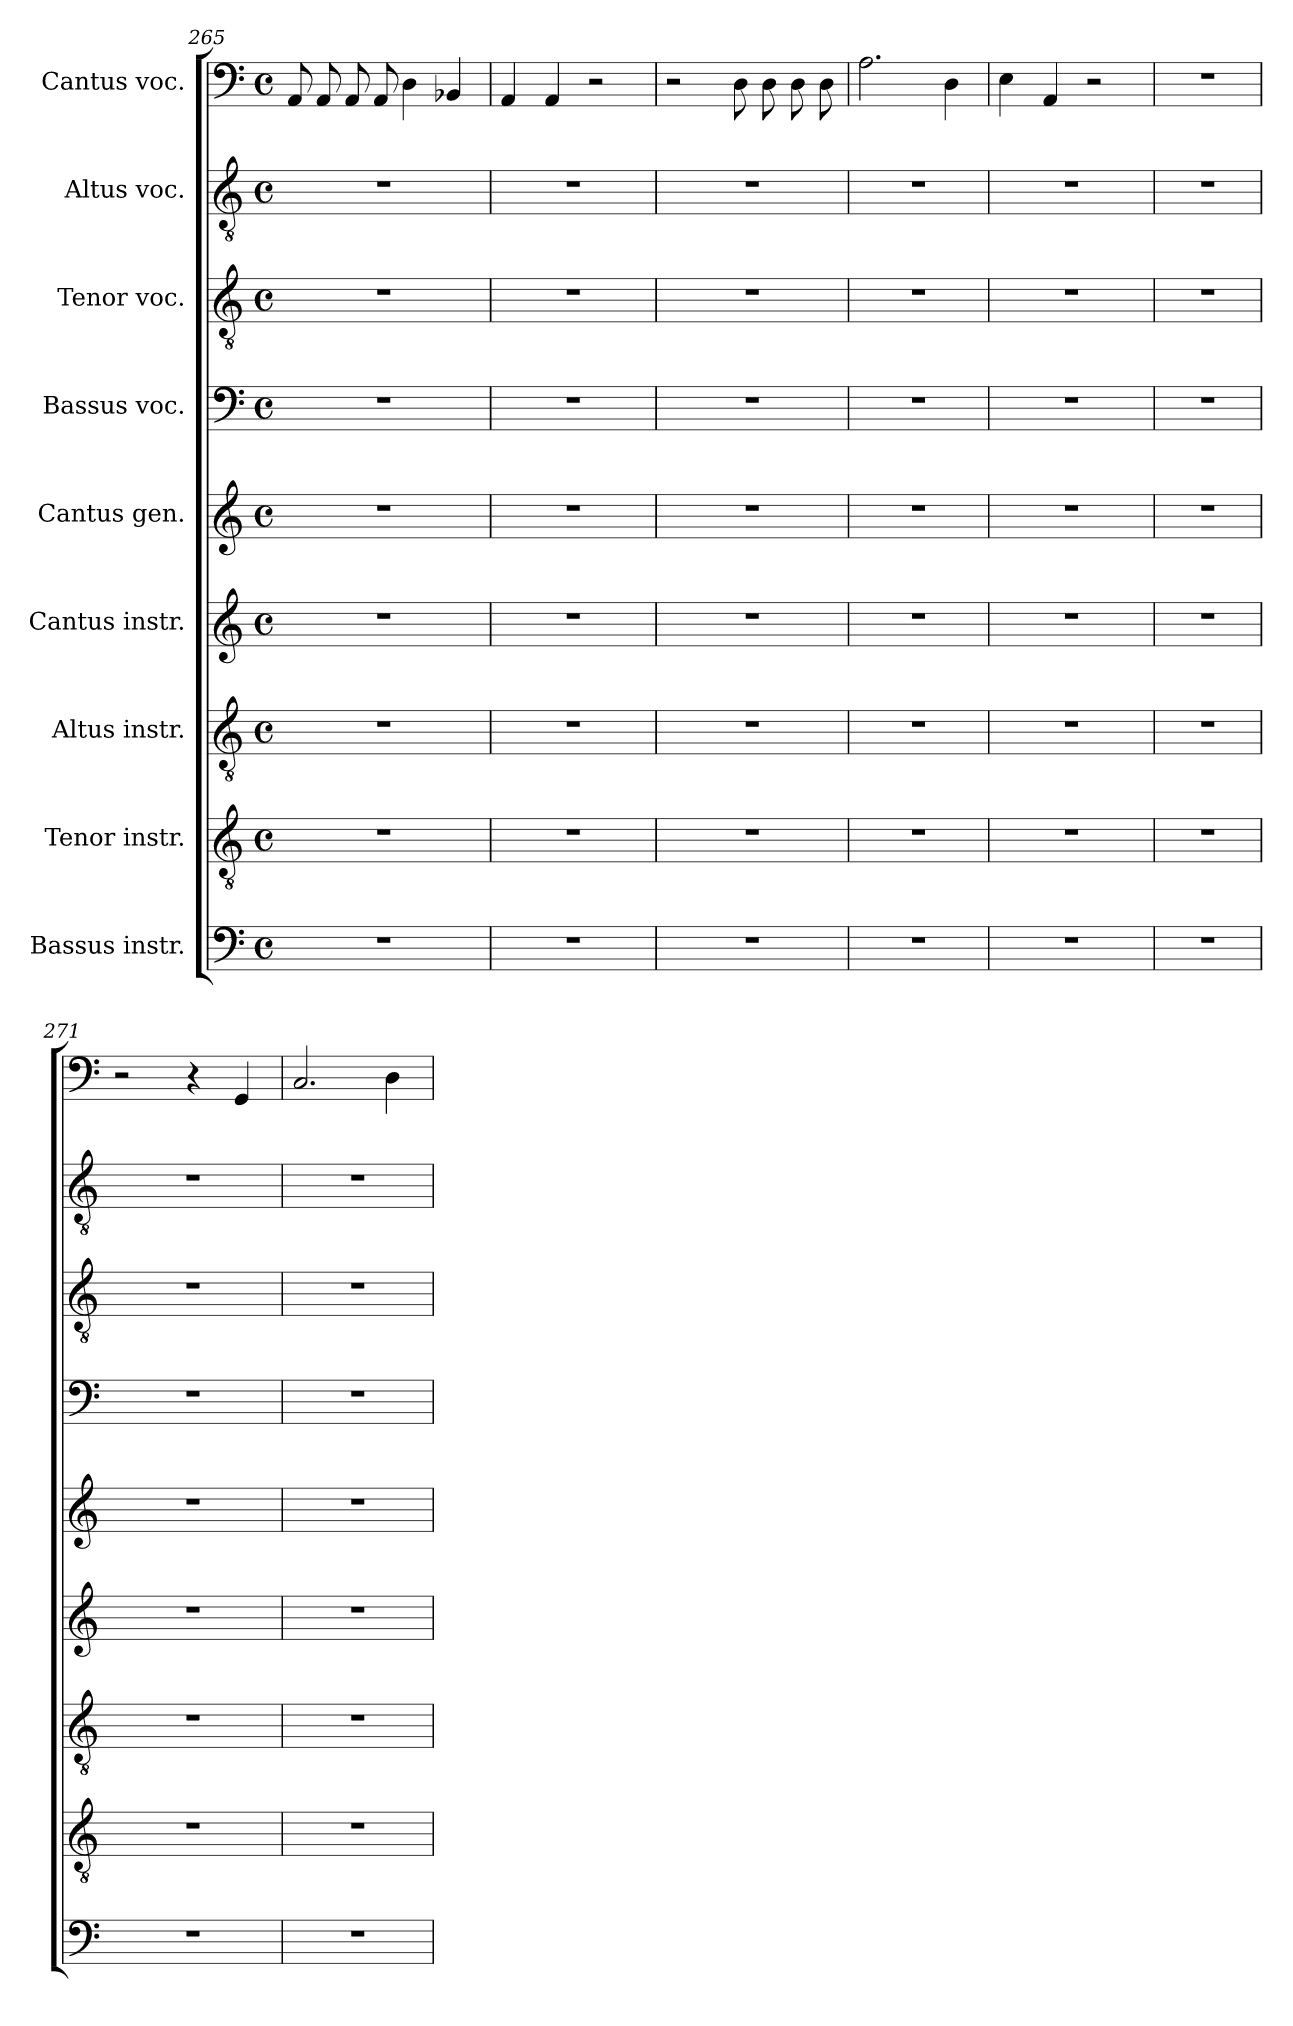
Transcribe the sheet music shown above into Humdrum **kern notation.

**kern	**kern	**kern	**kern	**kern	**kern	**kern	**kern	**kern
*part9	*part8	*part7	*part6	*part5	*part4	*part3	*part2	*part1
*staff9	*staff8	*staff7	*staff6	*staff5	*staff4	*staff3	*staff2	*staff1
*I"Bassus instr.	*I"Tenor instr.	*I"Altus instr.	*I"Cantus instr.	*I"Cantus gen.	*I"Bassus voc.	*I"Tenor voc.	*I"Altus voc.	*I"Cantus voc.
!!LO:LB:g=z
*clefF4	*clefGv2	*clefGv2	*clefG2	*clefG2	*clefF4	*clefGv2	*clefGv2	*clefF4
*k[]	*k[]	*k[]	*k[]	*k[]	*k[]	*k[]	*k[]	*k[]
*C:	*C:	*C:	*C:	*C:	*C:	*C:	*C:	*C:
*M4/4	*M4/4	*M4/4	*M4/4	*M4/4	*M4/4	*M4/4	*M4/4	*M4/4
*met(c)	*met(c)	*met(c)	*met(c)	*met(c)	*met(c)	*met(c)	*met(c)	*met(c)
=265	=265	=265	=265	=265	=265	=265	=265	=265
1r	1r	1r	1r	1r	1r	1r	1r	8AA/
.	.	.	.	.	.	.	.	8AA/
.	.	.	.	.	.	.	.	8AA/
.	.	.	.	.	.	.	.	8AA/
.	.	.	.	.	.	.	.	4D\
.	.	.	.	.	.	.	.	4BB-X/
=266	=266	=266	=266	=266	=266	=266	=266	=266
1r	1r	1r	1r	1r	1r	1r	1r	4AA/
.	.	.	.	.	.	.	.	4AA/
.	.	.	.	.	.	.	.	2r
=267	=267	=267	=267	=267	=267	=267	=267	=267
1r	1r	1r	1r	1r	1r	1r	1r	2r
.	.	.	.	.	.	.	.	8D\
.	.	.	.	.	.	.	.	8D\
.	.	.	.	.	.	.	.	8D\
.	.	.	.	.	.	.	.	8D\
=268	=268	=268	=268	=268	=268	=268	=268	=268
1r	1r	1r	1r	1r	1r	1r	1r	2.A\
.	.	.	.	.	.	.	.	4D\
=269	=269	=269	=269	=269	=269	=269	=269	=269
1r	1r	1r	1r	1r	1r	1r	1r	4E\
.	.	.	.	.	.	.	.	4AA/
.	.	.	.	.	.	.	.	2r
=270	=270	=270	=270	=270	=270	=270	=270	=270
1r	1r	1r	1r	1r	1r	1r	1r	1r
!!LO:LB:g=z
=271	=271	=271	=271	=271	=271	=271	=271	=271
1r	1r	1r	1r	1r	1r	1r	1r	2r
.	.	.	.	.	.	.	.	4r
.	.	.	.	.	.	.	.	4GG/
=272	=272	=272	=272	=272	=272	=272	=272	=272
1r	1r	1r	1r	1r	1r	1r	1r	2.C/
.	.	.	.	.	.	.	.	4D\
=	=	=	=	=	=	=	=	=
*-	*-	*-	*-	*-	*-	*-	*-	*-
